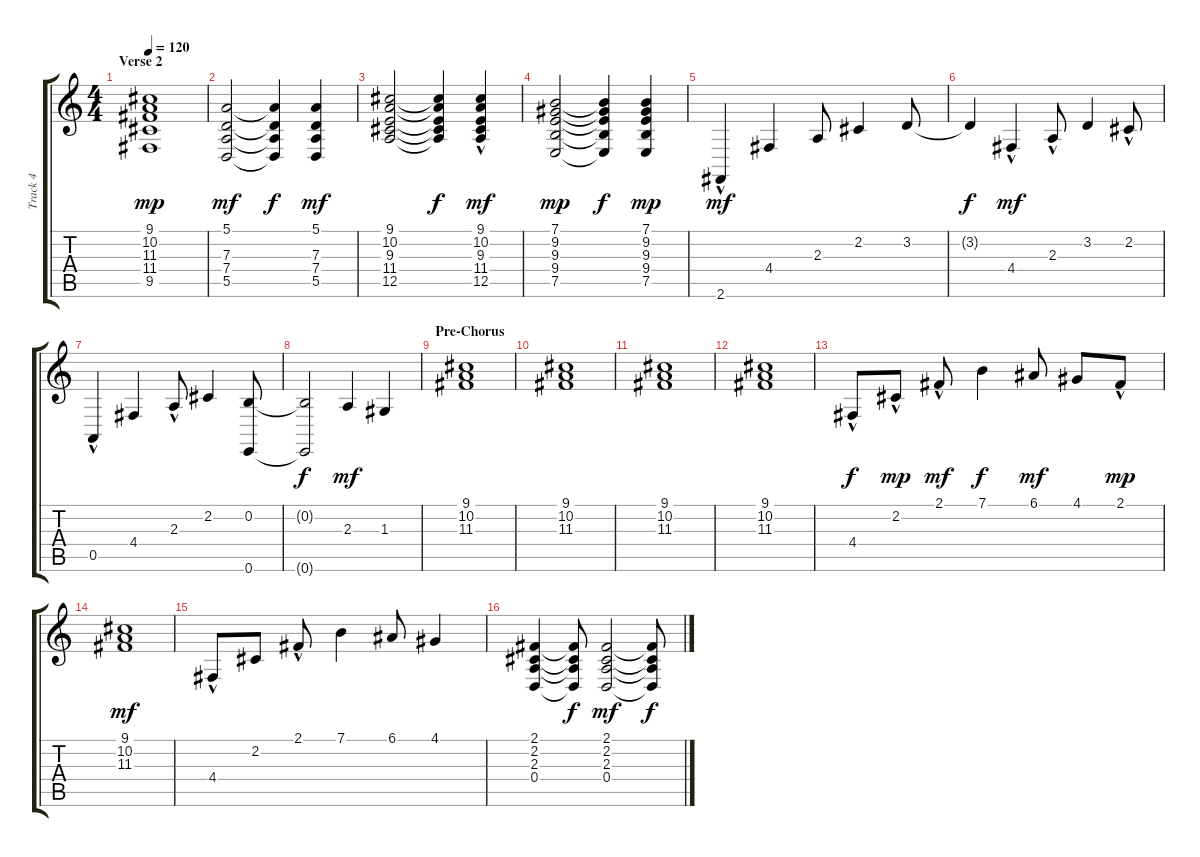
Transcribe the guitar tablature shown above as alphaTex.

\track ("Track 4" "Track 4") {instrument brightacousticpiano}
\staff {score tabs}
\tuning (E4 B3 G3 D3 A2 E2) {hide}
\ts (4 4)
\section ("" "Verse 2")
\tempo 120
\clef g2
\ks c
(9.1 10.2 11.3 11.4 9.5).1{dy mp} |
(5.1 7.3 7.4 5.5).2{dy mf} (5.1{t} 7.3{t} 7.4{t} 5.5{t}).4{dy f} (5.1 7.3 7.4 5.5).4{dy mf} |
(9.1 10.2 9.3 11.4 12.5).2 (9.1{t} 10.2{t} 9.3{t} 11.4{t} 12.5{t}).4{dy f} (9.1{hac} 10.2{hac} 9.3{hac} 11.4 12.5{hac}).4{dy mf} |
(7.1 9.2 9.3 9.4 7.5).2{dy mp} (7.1{t} 9.2{t} 9.3{t} 9.4{t} 7.5{t}).4{dy f} (7.1 9.2 9.3 9.4 7.5).4{dy mp} |
2.6{hac}.4{dy mf} 4.4.4 2.3.8 2.2.4 3.2.8 |
3.2{t}.4{dy f} 4.4{hac}.4{dy mf} 2.3{hac}.8 3.2.4 2.2{hac}.8 |
0.5{hac}.4 4.4.4 2.3{hac}.8 2.2.4 (0.2 0.6).8 |
(0.2{t} 0.6{t}).2{dy f} 2.3.4{dy mf} 1.3.4 |
\section ("" "Pre-Chorus")
(9.1 10.2 11.3).1 |
(9.1 10.2 11.3).1 |
(9.1 10.2 11.3).1 |
(9.1 10.2 11.3).1 |
4.4{hac}.8{dy f} 2.2{hac}.8{dy mp} 2.1{hac}.8{dy mf} 7.1.4{dy f} 6.1.8{dy mf} 4.1.8 2.1{hac}.8{dy mp} |
(9.1 10.2 11.3).1{dy mf} |
4.4{hac}.8 2.2.8 2.1{hac}.8 7.1.4 6.1.8 4.1.4 |
(2.1 2.2 2.3 0.4).4 (2.1{t} 2.2{t} 2.3{t} 0.4{t}).8{dy f} (2.1 2.2 2.3 0.4).2{dy mf} (2.1{t} 2.2{t} 2.3{t} 0.4{t}).8{dy f}
